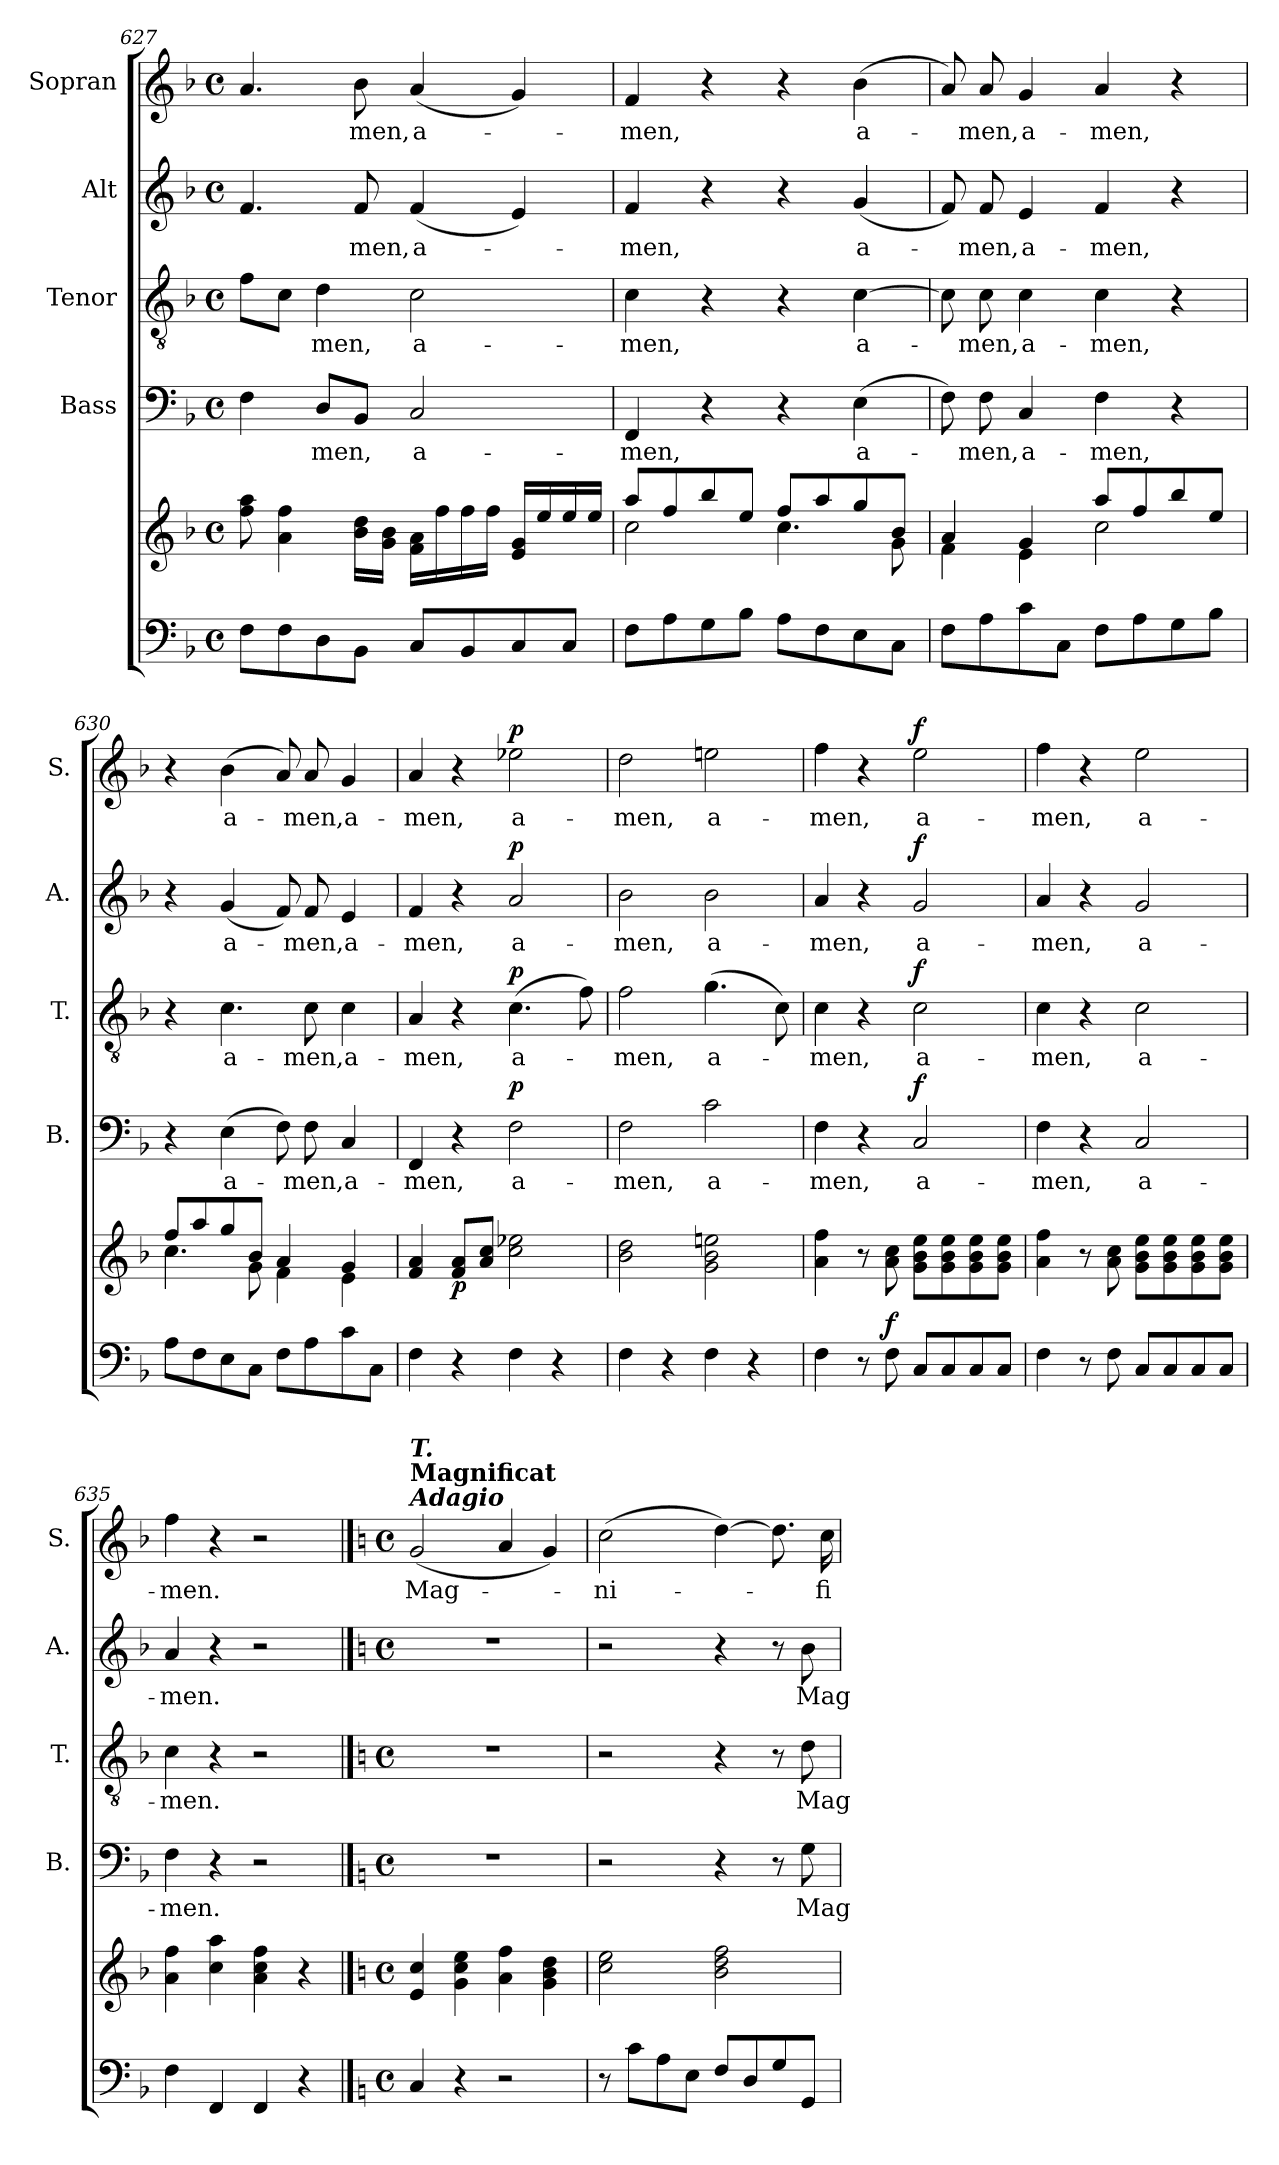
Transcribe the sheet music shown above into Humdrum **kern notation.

**kern	**kern	**dynam	**kern	**text	**dynam	**kern	**text	**dynam	**kern	**text	**dynam	**kern	**text	**dynam
*part5	*part5	*part5	*part4	*part4	*part4	*part3	*part3	*part3	*part2	*part2	*part2	*part1	*part1	*part1
*staff6	*staff5	*staff5/6	*staff4	*staff4	*staff4	*staff3	*staff3	*staff3	*staff2	*staff2	*staff2	*staff1	*staff1	*staff1
*	*	*	*I"Bass	*	*	*I"Tenor	*	*	*I"Alt	*	*	*I"Sopran	*	*
*	*	*	*I'B.	*	*	*I'T.	*	*	*I'A.	*	*	*I'S.	*	*
*clefF4	*clefG2	*	*clefF4	*	*	*clefGv2	*	*	*clefG2	*	*	*clefG2	*	*
*k[b-]	*k[b-]	*	*k[b-]	*	*	*k[b-]	*	*	*k[b-]	*	*	*k[b-]	*	*
*F:	*F:	*	*F:	*	*	*F:	*	*	*F:	*	*	*F:	*	*
*M4/4	*M4/4	*	*M4/4	*	*	*M4/4	*	*	*M4/4	*	*	*M4/4	*	*
*met(c)	*met(c)	*	*met(c)	*	*	*met(c)	*	*	*met(c)	*	*	*met(c)	*	*
=627	=627	=627	=627	=627	=627	=627	=627	=627	=627	=627	=627	=627	=627	=627
8F\L	8ff\ 8aa\	.	4F\	.	.	8f\L	.	.	4.f/	.	.	4.a/	.	.
8F\	4a\ 4ff\	.	.	.	.	8c\J	.	.	.	.	.	.	.	.
!	!	!	!	!LO:LY:b	!	!	!LO:LY:b	!	!	!	!	!	!	!
8D\	.	.	8D/L	-men,	.	4d\	-men,	.	.	.	.	.	.	.
!	!	!	!	!	!	!	!	!	!	!LO:LY:b	!	!	!LO:LY:b	!
8BB-\J	16b-\ 16dd\LL	.	8BB-/J	.	.	.	.	.	8f/	-men,	.	8b-\	-men,	.
.	16g\ 16b-\JJ	.	.	.	.	.	.	.	.	.	.	.	.	.
!	!	!	!	!LO:LY:b	!	!	!LO:LY:b	!	!	!LO:LY:b	!	!	!LO:LY:b	!
8C/L	16f\ 16a\LL	.	2C/	a-	.	2c\	a-	.	(<4f/	a-	.	(<4a/	a-	.
.	16ff\	.	.	.	.	.	.	.	.	.	.	.	.	.
8BB-/	16ff\	.	.	.	.	.	.	.	.	.	.	.	.	.
.	16ff\JJ	.	.	.	.	.	.	.	.	.	.	.	.	.
8C/	16e/ 16g/LL	.	.	.	.	.	.	.	4e/)	.	.	4g/)	.	.
.	16ee/	.	.	.	.	.	.	.	.	.	.	.	.	.
8C/J	16ee/	.	.	.	.	.	.	.	.	.	.	.	.	.
.	16ee/JJ	.	.	.	.	.	.	.	.	.	.	.	.	.
=628	=628	=628	=628	=628	=628	=628	=628	=628	=628	=628	=628	=628	=628	=628
*	*^	*	*	*	*	*	*	*	*	*	*	*	*	*
!	!	!	!	!	!LO:LY:b	!	!	!LO:LY:b	!	!	!LO:LY:b	!	!	!LO:LY:b	!
8F\L	8aa/L	2cc\	.	4FF/	-men,	.	4c\	-men,	.	4f/	-men,	.	4f/	-men,	.
8A\	8ff/	.	.	.	.	.	.	.	.	.	.	.	.	.	.
8G\	8bb-/	.	.	4r	.	.	4r	.	.	4r	.	.	4r	.	.
8B-\J	8ee/J	.	.	.	.	.	.	.	.	.	.	.	.	.	.
8A\L	8ff/L	4.cc\	.	4r	.	.	4r	.	.	4r	.	.	4r	.	.
8F\	8aa/	.	.	.	.	.	.	.	.	.	.	.	.	.	.
!	!	!	!	!	!LO:LY:b	!	!	!LO:LY:b	!	!	!LO:LY:b	!	!	!LO:LY:b	!
8E\	8gg/	.	.	(>4E\	a-	.	[4c\	a-	.	(<4g/	a-	.	(>4b-\	a-	.
8C\J	8b-/J	8g\	.	.	.	.	.	.	.	.	.	.	.	.	.
=629	=629	=629	=629	=629	=629	=629	=629	=629	=629	=629	=629	=629	=629	=629	=629
8F\L	4a/	4f\	.	8F\)	.	.	8c\]	.	.	8f/)	.	.	8a/)	.	.
!	!	!	!	!	!LO:LY:b	!	!	!LO:LY:b	!	!	!LO:LY:b	!	!	!LO:LY:b	!
8A\	.	.	.	8F\	-men,	.	8c\	-men,	.	8f/	-men,	.	8a/	-men,	.
!	!	!	!	!	!LO:LY:b	!	!	!LO:LY:b	!	!	!LO:LY:b	!	!	!LO:LY:b	!
8c\	4g/	4e\	.	4C/	a-	.	4c\	a-	.	4e/	a-	.	4g/	a-	.
8C\J	.	.	.	.	.	.	.	.	.	.	.	.	.	.	.
!	!	!	!	!	!LO:LY:b	!	!	!LO:LY:b	!	!	!LO:LY:b	!	!	!LO:LY:b	!
8F\L	8aa/L	2cc\	.	4F\	-men,	.	4c\	-men,	.	4f/	-men,	.	4a/	-men,	.
8A\	8ff/	.	.	.	.	.	.	.	.	.	.	.	.	.	.
8G\	8bb-/	.	.	4r	.	.	4r	.	.	4r	.	.	4r	.	.
8B-\J	8ee/J	.	.	.	.	.	.	.	.	.	.	.	.	.	.
=630	=630	=630	=630	=630	=630	=630	=630	=630	=630	=630	=630	=630	=630	=630	=630
8A\L	8ff/L	4.cc\	.	4r	.	.	4r	.	.	4r	.	.	4r	.	.
8F\	8aa/	.	.	.	.	.	.	.	.	.	.	.	.	.	.
!	!	!	!	!	!LO:LY:b	!	!	!LO:LY:b	!	!	!LO:LY:b	!	!	!LO:LY:b	!
8E\	8gg/	.	.	(>4E\	a-	.	4.c\	a-	.	(<4g/	a-	.	(>4b-\	a-	.
8C\J	8b-/J	8g\	.	.	.	.	.	.	.	.	.	.	.	.	.
8F\L	4a/	4f\	.	8F\)	.	.	.	.	.	8f/)	.	.	8a/)	.	.
!	!	!	!	!	!LO:LY:b	!	!	!LO:LY:b	!	!	!LO:LY:b	!	!	!LO:LY:b	!
8A\	.	.	.	8F\	-men,	.	8c\	-men,	.	8f/	-men,	.	8a/	-men,	.
!	!	!	!	!	!LO:LY:b	!	!	!LO:LY:b	!	!	!LO:LY:b	!	!	!LO:LY:b	!
8c\	4g/	4e\	.	4C/	a-	.	4c\	a-	.	4e/	a-	.	4g/	a-	.
8C\J	.	.	.	.	.	.	.	.	.	.	.	.	.	.	.
*	*v	*v	*	*	*	*	*	*	*	*	*	*	*	*	*
!!LO:LB:g=z
=631	=631	=631	=631	=631	=631	=631	=631	=631	=631	=631	=631	=631	=631	=631
!	!	!	!	!LO:LY:b	!	!	!LO:LY:b	!	!	!LO:LY:b	!	!	!LO:LY:b	!
4F\	4f/ 4a/	.	4FF/	-men,	.	4A/	-men,	.	4f/	-men,	.	4a/	-men,	.
!	!	!LO:DY:b	!	!	!	!	!	!	!	!	!	!	!	!
4r	8f/ 8a/L	p	4r	.	.	4r	.	.	4r	.	.	4r	.	.
.	8a/ 8cc/J	.	.	.	.	.	.	.	.	.	.	.	.	.
!	!	!	!	!LO:LY:b	!LO:DY:a	!	!LO:LY:b	!LO:DY:a	!	!LO:LY:b	!LO:DY:a	!	!LO:LY:b	!LO:DY:a
4F\	2cc\ 2ee-X\	.	2F\	a-	p	(>4.c\	a-	p	2a/	a-	p	2ee-X\	a-	p
4r	.	.	.	.	.	.	.	.	.	.	.	.	.	.
.	.	.	.	.	.	8f\)	.	.	.	.	.	.	.	.
=632	=632	=632	=632	=632	=632	=632	=632	=632	=632	=632	=632	=632	=632	=632
!	!	!	!	!LO:LY:b	!	!	!LO:LY:b	!	!	!LO:LY:b	!	!	!LO:LY:b	!
4F\	2b-\ 2dd\	.	2F\	-men,	.	2f\	-men,	.	2b-\	-men,	.	2dd\	-men,	.
4r	.	.	.	.	.	.	.	.	.	.	.	.	.	.
!	!	!	!	!LO:LY:b	!	!	!LO:LY:b	!	!	!LO:LY:b	!	!	!LO:LY:b	!
4F\	2g\ 2b-\ 2een\	.	2c\	a-	.	(>4.g\	a-	.	2b-\	a-	.	2een\	a-	.
4r	.	.	.	.	.	.	.	.	.	.	.	.	.	.
.	.	.	.	.	.	8c\)	.	.	.	.	.	.	.	.
=633	=633	=633	=633	=633	=633	=633	=633	=633	=633	=633	=633	=633	=633	=633
!	!	!	!	!LO:LY:b	!	!	!LO:LY:b	!	!	!LO:LY:b	!	!	!LO:LY:b	!
4F\	4a\ 4ff\	.	4F\	-men,	.	4c\	-men,	.	4a/	-men,	.	4ff\	-men,	.
8r	8r	.	4r	.	.	4r	.	.	4r	.	.	4r	.	.
!	!	!LO:DY:a=2	!	!	!	!	!	!	!	!	!	!	!	!
8F\	8a\ 8cc\	f	.	.	.	.	.	.	.	.	.	.	.	.
!	!	!	!	!LO:LY:b	!LO:DY:a	!	!LO:LY:b	!LO:DY:a	!	!LO:LY:b	!LO:DY:a	!	!LO:LY:b	!LO:DY:a
8C/L	8g\ 8b-\ 8ee\L	.	2C/	a-	f	2c\	a-	f	2g/	a-	f	2ee\	a-	f
8C/	8g\ 8b-\ 8ee\	.	.	.	.	.	.	.	.	.	.	.	.	.
8C/	8g\ 8b-\ 8ee\	.	.	.	.	.	.	.	.	.	.	.	.	.
8C/J	8g\ 8b-\ 8ee\J	.	.	.	.	.	.	.	.	.	.	.	.	.
=634	=634	=634	=634	=634	=634	=634	=634	=634	=634	=634	=634	=634	=634	=634
!	!	!	!	!LO:LY:b	!	!	!LO:LY:b	!	!	!LO:LY:b	!	!	!LO:LY:b	!
4F\	4a\ 4ff\	.	4F\	-men,	.	4c\	-men,	.	4a/	-men,	.	4ff\	-men,	.
8r	8r	.	4r	.	.	4r	.	.	4r	.	.	4r	.	.
8F\	8a\ 8cc\	.	.	.	.	.	.	.	.	.	.	.	.	.
!	!	!	!	!LO:LY:b	!	!	!LO:LY:b	!	!	!LO:LY:b	!	!	!LO:LY:b	!
8C/L	8g\ 8b-\ 8ee\L	.	2C/	a-	.	2c\	a-	.	2g/	a-	.	2ee\	a-	.
8C/	8g\ 8b-\ 8ee\	.	.	.	.	.	.	.	.	.	.	.	.	.
8C/	8g\ 8b-\ 8ee\	.	.	.	.	.	.	.	.	.	.	.	.	.
8C/J	8g\ 8b-\ 8ee\J	.	.	.	.	.	.	.	.	.	.	.	.	.
=635	=635	=635	=635	=635	=635	=635	=635	=635	=635	=635	=635	=635	=635	=635
!	!	!	!	!LO:LY:b	!	!	!LO:LY:b	!	!	!LO:LY:b	!	!	!LO:LY:b	!
4F\	4a\ 4ff\	.	4F\	-men.	.	4c\	-men.	.	4a/	-men.	.	4ff\	-men.	.
4FF/	4cc\ 4aa\	.	4r	.	.	4r	.	.	4r	.	.	4r	.	.
4FF/	4a\ 4cc\ 4ff\	.	2r	.	.	2r	.	.	2r	.	.	2r	.	.
4r	4r	.	.	.	.	.	.	.	.	.	.	.	.	.
!!LO:PB:g=z
==636	==636	==636	==636	==636	==636	==636	==636	==636	==636	==636	==636	==636	==636	==636
*k[]	*k[]	*	*k[]	*	*	*k[]	*	*	*k[]	*	*	*k[]	*	*
*C:	*C:	*	*C:	*	*	*C:	*	*	*C:	*	*	*C:	*	*
*M4/4	*M4/4	*	*M4/4	*	*	*M4/4	*	*	*M4/4	*	*	*M4/4	*	*
*met(c)	*met(c)	*	*met(c)	*	*	*met(c)	*	*	*met(c)	*	*	*met(c)	*	*
!	!	!	!	!	!	!	!	!	!	!	!	!LO:TX:a:Bi:t=Adagio	!	!
!	!	!	!	!	!	!	!	!	!	!	!	!LO:TX:a:B:t=Magnificat	!	!
!	!	!	!	!	!	!	!	!	!	!	!	!LO:TX:a:Bi:t=T.	!	!
!	!	!	!	!	!	!	!	!	!	!	!	!	!LO:LY:b	!
4C/	4e/ 4cc/	.	1r	.	.	1r	.	.	1r	.	.	(<2g/	Mag-	.
4r	4g\ 4cc\ 4ee\	.	.	.	.	.	.	.	.	.	.	.	.	.
2r	4a\ 4ff\	.	.	.	.	.	.	.	.	.	.	4a/	.	.
.	4g\ 4b\ 4dd\	.	.	.	.	.	.	.	.	.	.	4g/)	.	.
=637	=637	=637	=637	=637	=637	=637	=637	=637	=637	=637	=637	=637	=637	=637
!	!	!	!	!	!	!	!	!	!	!	!	!	!LO:LY:b	!
8r	2cc\ 2ee\	.	2r	.	.	2r	.	.	2r	.	.	(>2cc\	-ni-	.
8c\L	.	.	.	.	.	.	.	.	.	.	.	.	.	.
8A\	.	.	.	.	.	.	.	.	.	.	.	.	.	.
8E\J	.	.	.	.	.	.	.	.	.	.	.	.	.	.
8F/L	2b\ 2dd\ 2ff\	.	4r	.	.	4r	.	.	4r	.	.	[4dd\)	.	.
8D/	.	.	.	.	.	.	.	.	.	.	.	.	.	.
8G/	.	.	8r	.	.	8r	.	.	8r	.	.	8.dd\]	.	.
!	!	!	!	!LO:LY:b	!	!	!LO:LY:b	!	!	!LO:LY:b	!	!	!	!
8GG/J	.	.	8G\	Mag-	.	8d\	Mag-	.	8b\	Mag-	.	.	.	.
!	!	!	!	!	!	!	!	!	!	!	!	!	!LO:LY:b	!
.	.	.	.	.	.	.	.	.	.	.	.	16cc\	-fi-	.
=	=	=	=	=	=	=	=	=	=	=	=	=	=	=
*-	*-	*-	*-	*-	*-	*-	*-	*-	*-	*-	*-	*-	*-	*-
